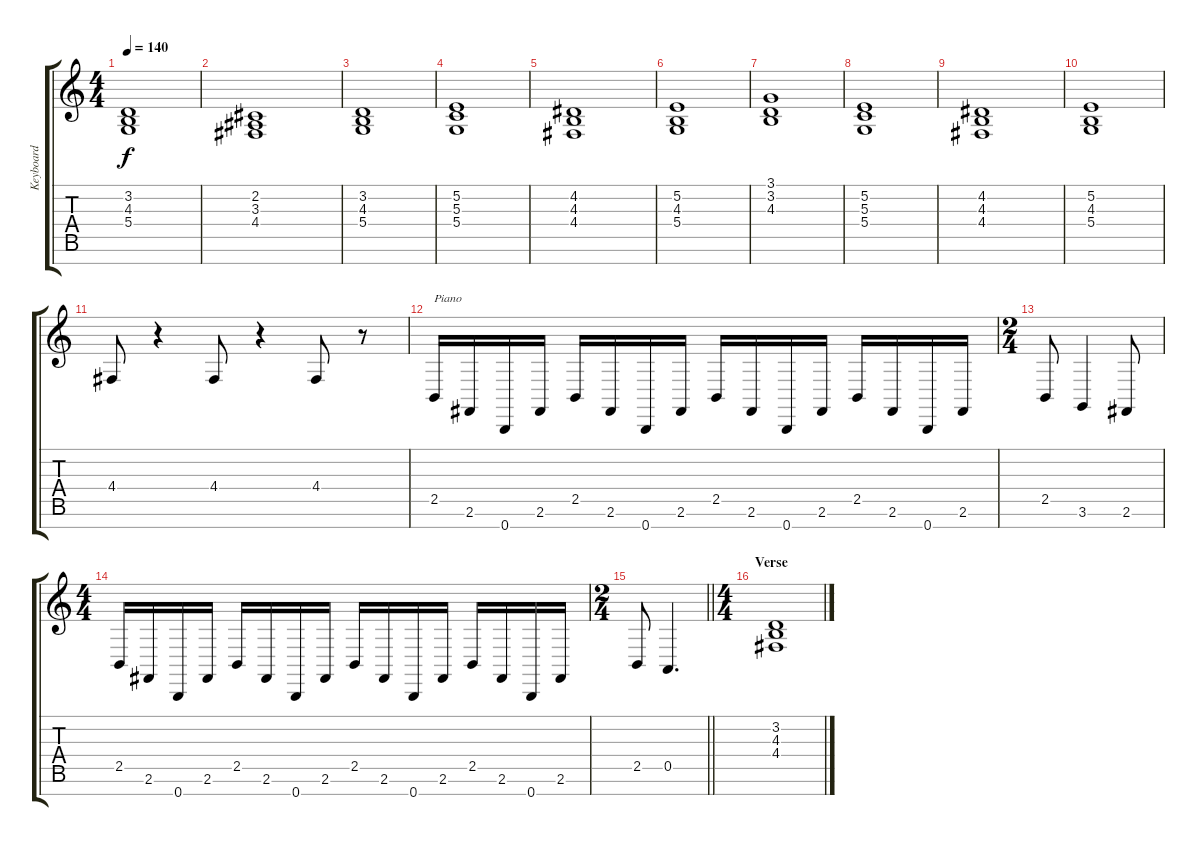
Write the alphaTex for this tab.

\track ("Keyboard" "Keyboard") {instrument lead2sawtooth}
\staff {score tabs}
\tuning (E4 B3 G3 D3 A2 E2 B1) {hide}
\ts (4 4)
\tempo 140
\clef g2
\ks c
(3.2 4.3 5.4).1{dy f} |
(2.2 3.3 4.4).1 |
(3.2 4.3 5.4).1 |
(5.2 5.3 5.4).1 |
(4.2 4.3 4.4).1 |
(5.2 4.3 5.4).1 |
(3.1 3.2 4.3).1 |
(5.2 5.3 5.4).1 |
(4.2 4.3 4.4).1 |
(5.2 4.3 5.4).1 |
4.4.8 r.4 4.4.8 r.4 4.4.8 r.8 |
2.5.16{txt "Piano" instrument electricgrandpiano} 2.6.16 0.7.16 2.6.16 2.5.16 2.6.16 0.7.16 2.6.16 2.5.16 2.6.16 0.7.16 2.6.16 2.5.16 2.6.16 0.7.16 2.6.16 |
\ts (2 4)
2.5.8 3.6.4 2.6.8 |
\ts (4 4)
2.5.16 2.6.16 0.7.16 2.6.16 2.5.16 2.6.16 0.7.16 2.6.16 2.5.16 2.6.16 0.7.16 2.6.16 2.5.16 2.6.16 0.7.16 2.6.16 |
\ts (2 4)
\barLineRight lightlight
2.5.8 0.5.4{d} |
\ts (4 4)
\section ("" "Verse")
(3.2 4.3 4.4).1
